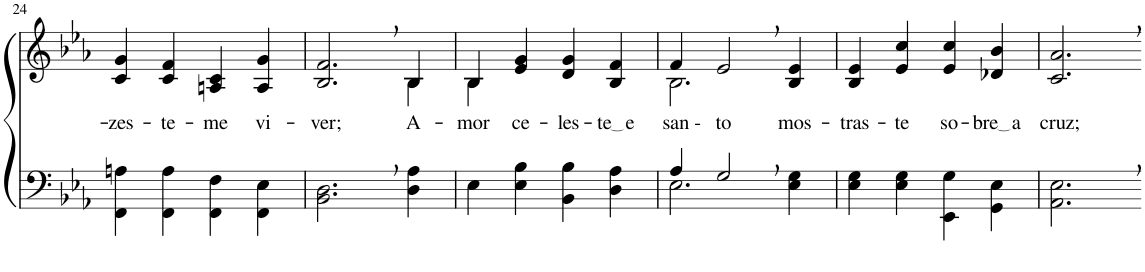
**kern	**kern	**text
*part2	*part1	*part1
*staff2	*staff1	*staff1
*I"Parte III e IV	*I"Parte I e II	*
!!LO:PB:g=z
*clefF4	*clefG2	*
*Trd-1c-2	*Trd-1c-2	*
*k[b-e-a-]	*k[b-e-a-]	*
*M2/2	*M2/2	*
=24	=24	=24
!	!	!LO:LY:b
4FF\ 4An\	4c/ 4g/	-zes-
!	!	!LO:LY:b
4FF\ 4A\	4c/ 4f/	-te-
!	!	!LO:LY:b
4FF\ 4F\	4An/ 4c/	-me
!	!	!LO:LY:b
4FF\ 4E-\	4A/ 4g/	vi-
=25	=25	=25
!	!	!LO:LY:b
*	*^	*
2.BB-\, 2.D\,	2.B-/, 2.f/,	2.ryy	-ver;
!	!	!	!LO:LY:b
4D\ 4A-\	4B-/	4B-\	-A-
=26	=26	=26	=26
!	!	!	!LO:LY:b
4E-\	4B-/	4B-\	-mor
!	!	!	!LO:LY:b
4E-\ 4B-\	4e-/ 4g/	2.ryy	ce-
!	!	!	!LO:LY:b
4BB-\ 4B-\	4d/ 4g/	.	-les-
!	!	!	!LO:LY:b
4D\ 4A-\	4B-/ 4f/	.	te e
=27	=27	=27	=27
*^	*	*	*
!	!	!	!	!LO:LY:b
4A-/	2.E-\	4f/	2.B-\	san -
!	!	!	!	!LO:LY:b
2G,/	.	2e-,/	.	to
!	!	!	!	!LO:LY:b
4ryy	4E-\ 4G\	4B-/ 4e-/	4ryy	mos-
=28	=28	=28	=28	=28
!	!	!	!	!LO:LY:b
*v	*v	*	*	*
*	*v	*v	*
4E-\ 4G\	4B-/ 4e-/	-tras-
!	!	!LO:LY:b
4E-\ 4G\	4e-/ 4cc/	-te
!	!	!LO:LY:b
4EE-\ 4G\	4e-/ 4cc/	so-
!	!	!LO:LY:b
4GG\ 4E-\	4d-X/ 4b-/	bre a
=29	=29	=29
!	!	!LO:LY:b
2.AA-\, 2.E-\,	2.c/, 2.a-/,	cruz;
=-	=-	=-
*-	*-	*-
